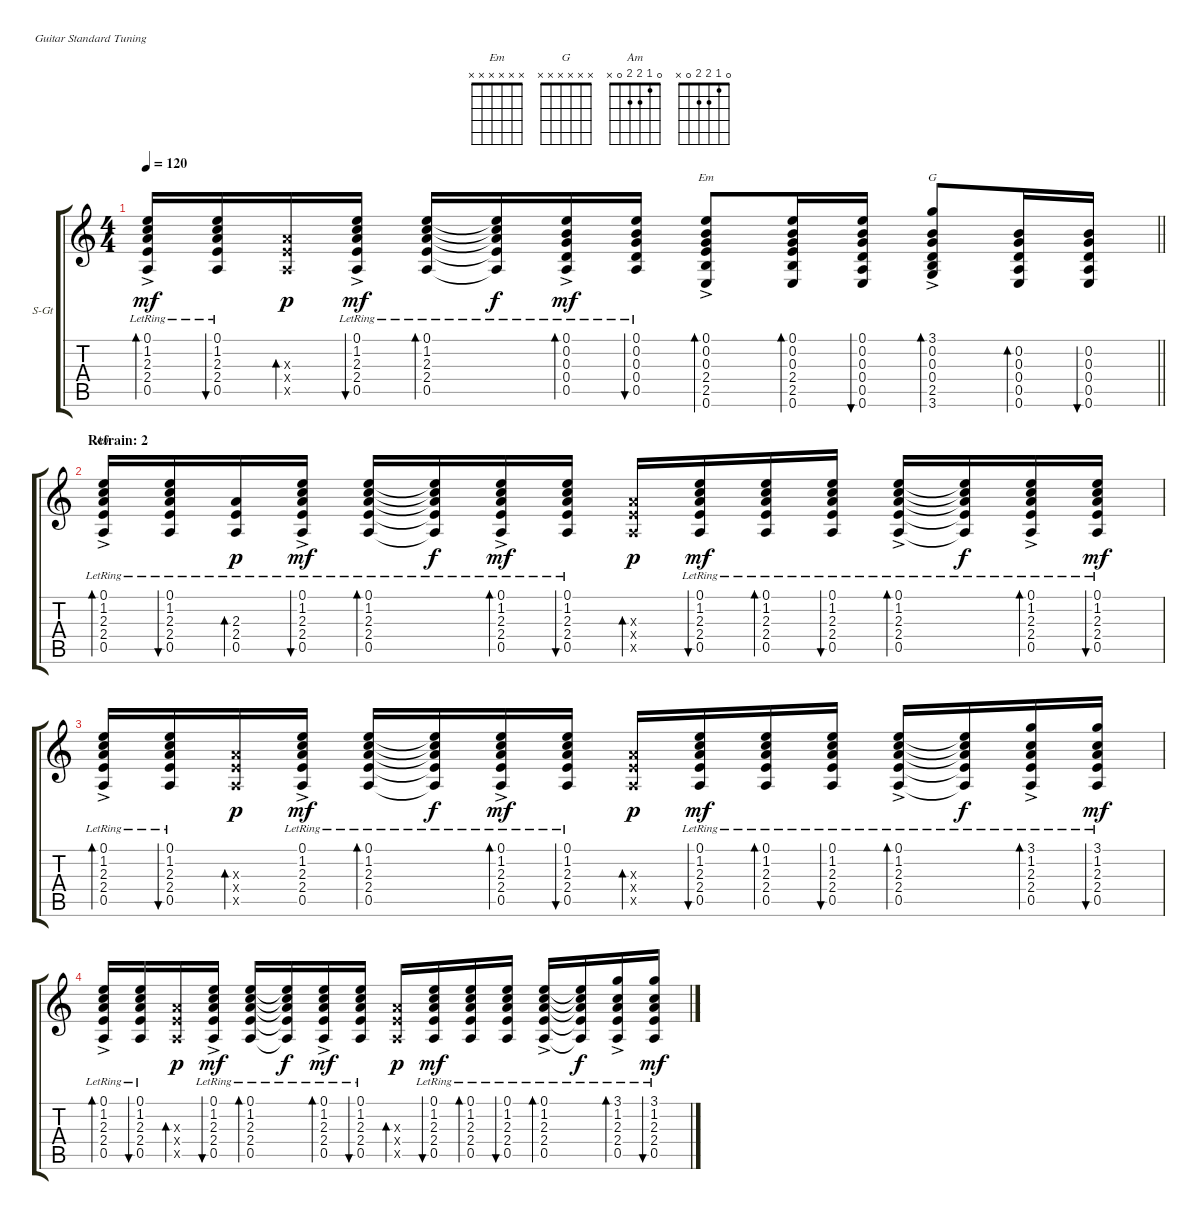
\bracketExtendMode groupsimilarinstruments
\firstSystemTrackNameOrientation horizontal
\otherSystemsTrackNameOrientation horizontal
\track ("Guitar 1" "S-Gt") {instrument acousticguitarsteel}
\staff {score tabs}
\tuning (E4 B3 G3 D3 A2 E2)
\chord ("Em" x x x x x x)
\chord ("G" x x x x x x)
\chord ("Am" 0 1 2 2 0 x)
\chord ("" 0 1 2 2 0 x)
\ts (4 4)
\tempo 120
\clef g2
\barLineRight lightlight
\ks c
(0.1{ac lr} 1.2{ac lr} 2.3{ac lr} 2.4{ac lr} 0.5{ac lr}).16{bd 60 ch "" dy mf} (0.1{lr} 1.2{lr} 2.3{lr} 2.4{lr} 0.5{lr}).16{bu 60} (2.3{x} 2.4{x} 0.5{x}).16{bd 60 dy p} (0.1{ac lr} 1.2{ac lr} 2.3{ac lr} 2.4{ac lr} 0.5{ac lr}).16{bu 60 dy mf} (0.1{lr} 1.2{lr} 2.3{lr} 2.4{lr} 0.5{lr}).16{bd 60} (0.1{lr t} 1.2{lr t} 2.3{lr t} 2.4{lr t} 0.5{lr t}).16{dy f} (0.1{ac lr} 0.2{ac lr} 0.3{ac lr} 0.4{ac lr} 0.5{ac lr}).16{bd 60 dy mf} (0.1{lr} 0.2{lr} 0.3{lr} 0.4{lr} 0.5{lr}).16{bu 60} (0.1 0.2{ac} 0.3{ac} 2.4{ac} 2.5{ac} 0.6{ac}).8{bd 60 ch "Em"} (0.1 0.2 0.3 2.4 2.5 0.6).16{bd 60} (0.1 0.2 0.3 0.4 0.5 0.6).16{bu 60} (3.1 0.2{ac} 0.3{ac} 0.4{ac} 2.5{ac} 3.6{ac}).8{bd 60 ch "G"} (0.2 0.3 0.4 0.5 0.6).16{bd 60} (0.2 0.3 0.4 0.5 0.6).16{bu 60} |
\section ("" "Refrain: 2")
(0.1{ac lr} 1.2{ac lr} 2.3{ac lr} 2.4{ac lr} 0.5{ac lr}).16{bd 60 ch "Am"} (0.1{lr} 1.2{lr} 2.3{lr} 2.4{lr} 0.5{lr}).16{bu 60} (2.3{lr} 2.4{lr} 0.5{lr}).16{bd 60 dy p} (0.1{ac lr} 1.2{ac lr} 2.3{ac lr} 2.4{ac lr} 0.5{ac lr}).16{bu 60 dy mf} (0.1{lr} 1.2{lr} 2.3{lr} 2.4{lr} 0.5{lr}).16{bd 60} (0.1{lr t} 1.2{lr t} 2.3{lr t} 2.4{lr t} 0.5{lr t}).16{dy f} (0.1{ac lr} 1.2{ac lr} 2.3{ac lr} 2.4{ac lr} 0.5{ac lr}).16{bd 60 dy mf} (0.1{lr} 1.2{lr} 2.3{lr} 2.4{lr} 0.5{lr}).16{bu 60} (2.3{x} 2.4{x} 0.5{x}).16{bd 60 dy p} (0.1{lr} 1.2{lr} 2.3{lr} 2.4{lr} 0.5{lr}).16{bu 60 dy mf} (0.1{lr} 1.2{lr} 2.3{lr} 2.4{lr} 0.5{lr}).16{bd 60} (0.1{lr} 1.2{lr} 2.3{lr} 2.4{lr} 0.5{lr}).16{bu 60} (0.1{ac lr} 1.2{ac lr} 2.3{ac lr} 2.4{ac lr} 0.5{ac lr}).16{bd 60} (0.1{lr t} 1.2{lr t} 2.3{lr t} 2.4{lr t} 0.5{lr t}).16{dy f} (0.1{ac lr} 1.2{ac lr} 2.3{ac lr} 2.4{ac lr} 0.5{lr}).16{bd 60} (0.1{lr} 1.2{lr} 2.3{lr} 2.4{lr} 0.5{lr}).16{bu 60 dy mf} |
(0.1{ac lr} 1.2{ac lr} 2.3{ac lr} 2.4{ac lr} 0.5{ac lr}).16{bd 60 ch ""} (0.1{lr} 1.2{lr} 2.3{lr} 2.4{lr} 0.5{lr}).16{bu 60} (2.3{x} 2.4{x} 0.5{x}).16{bd 60 dy p} (0.1{ac lr} 1.2{ac lr} 2.3{ac lr} 2.4{ac lr} 0.5{ac lr}).16{dy mf} (0.1{lr} 1.2{lr} 2.3{lr} 2.4{lr} 0.5{lr}).16{bd 60} (0.1{lr t} 1.2{lr t} 2.3{lr t} 2.4{lr t} 0.5{lr t}).16{dy f} (0.1{ac lr} 1.2{ac lr} 2.3{ac lr} 2.4{ac lr} 0.5{ac lr}).16{bd 60 dy mf} (0.1{lr} 1.2{lr} 2.3{lr} 2.4{lr} 0.5{lr}).16{bu 60} (2.3{x} 2.4{x} 0.5{x}).16{bd 60 dy p} (0.1{lr} 1.2{lr} 2.3{lr} 2.4{lr} 0.5{lr}).16{bu 60 dy mf} (0.1{lr} 1.2{lr} 2.3{lr} 2.4{lr} 0.5{lr}).16{bd 60} (0.1{lr} 1.2{lr} 2.3{lr} 2.4{lr} 0.5{lr}).16{bu 60} (0.1{ac lr} 1.2{ac lr} 2.3{ac lr} 2.4{ac lr} 0.5{ac lr}).16{bd 60} (0.1{lr t} 1.2{lr t} 2.3{lr t} 2.4{lr t} 0.5{lr t}).16{dy f} (3.1{ac lr} 1.2{ac lr} 2.3{ac lr} 2.4{ac lr} 0.5{lr}).16{bd 60} (3.1{lr} 1.2{lr} 2.3{lr} 2.4{lr} 0.5{lr}).16{bu 60 dy mf} |
(0.1{ac lr} 1.2{ac lr} 2.3{ac lr} 2.4{ac lr} 0.5{ac lr}).16{bd 60 ch ""} (0.1{lr} 1.2{lr} 2.3{lr} 2.4{lr} 0.5{lr}).16{bu 60} (2.3{x} 2.4{x} 0.5{x}).16{bd 60 dy p} (0.1{ac lr} 1.2{ac lr} 2.3{ac lr} 2.4{ac lr} 0.5{ac lr}).16{bu 60 dy mf} (0.1{lr} 1.2{lr} 2.3{lr} 2.4{lr} 0.5{lr}).16{bd 60} (0.1{lr t} 1.2{lr t} 2.3{lr t} 2.4{lr t} 0.5{lr t}).16{dy f} (0.1{ac lr} 1.2{ac lr} 2.3{ac lr} 2.4{ac lr} 0.5{ac lr}).16{bd 60 dy mf} (0.1{lr} 1.2{lr} 2.3{lr} 2.4{lr} 0.5{lr}).16{bu 60} (2.3{x} 2.4{x} 0.5{x}).16{bd 60 dy p} (0.1{lr} 1.2{lr} 2.3{lr} 2.4{lr} 0.5{lr}).16{bu 60 dy mf} (0.1{lr} 1.2{lr} 2.3{lr} 2.4{lr} 0.5{lr}).16{bd 60} (0.1{lr} 1.2{lr} 2.3{lr} 2.4{lr} 0.5{lr}).16{bu 60} (0.1{ac lr} 1.2{ac lr} 2.3{ac lr} 2.4{ac lr} 0.5{ac lr}).16{bd 60} (0.1{lr t} 1.2{lr t} 2.3{lr t} 2.4{lr t} 0.5{lr t}).16{dy f} (3.1{ac lr} 1.2{ac lr} 2.3{ac lr} 2.4{ac lr} 0.5{lr}).16{bd 60} (3.1{lr} 1.2{lr} 2.3{lr} 2.4{lr} 0.5{lr}).16{bu 60 dy mf}
